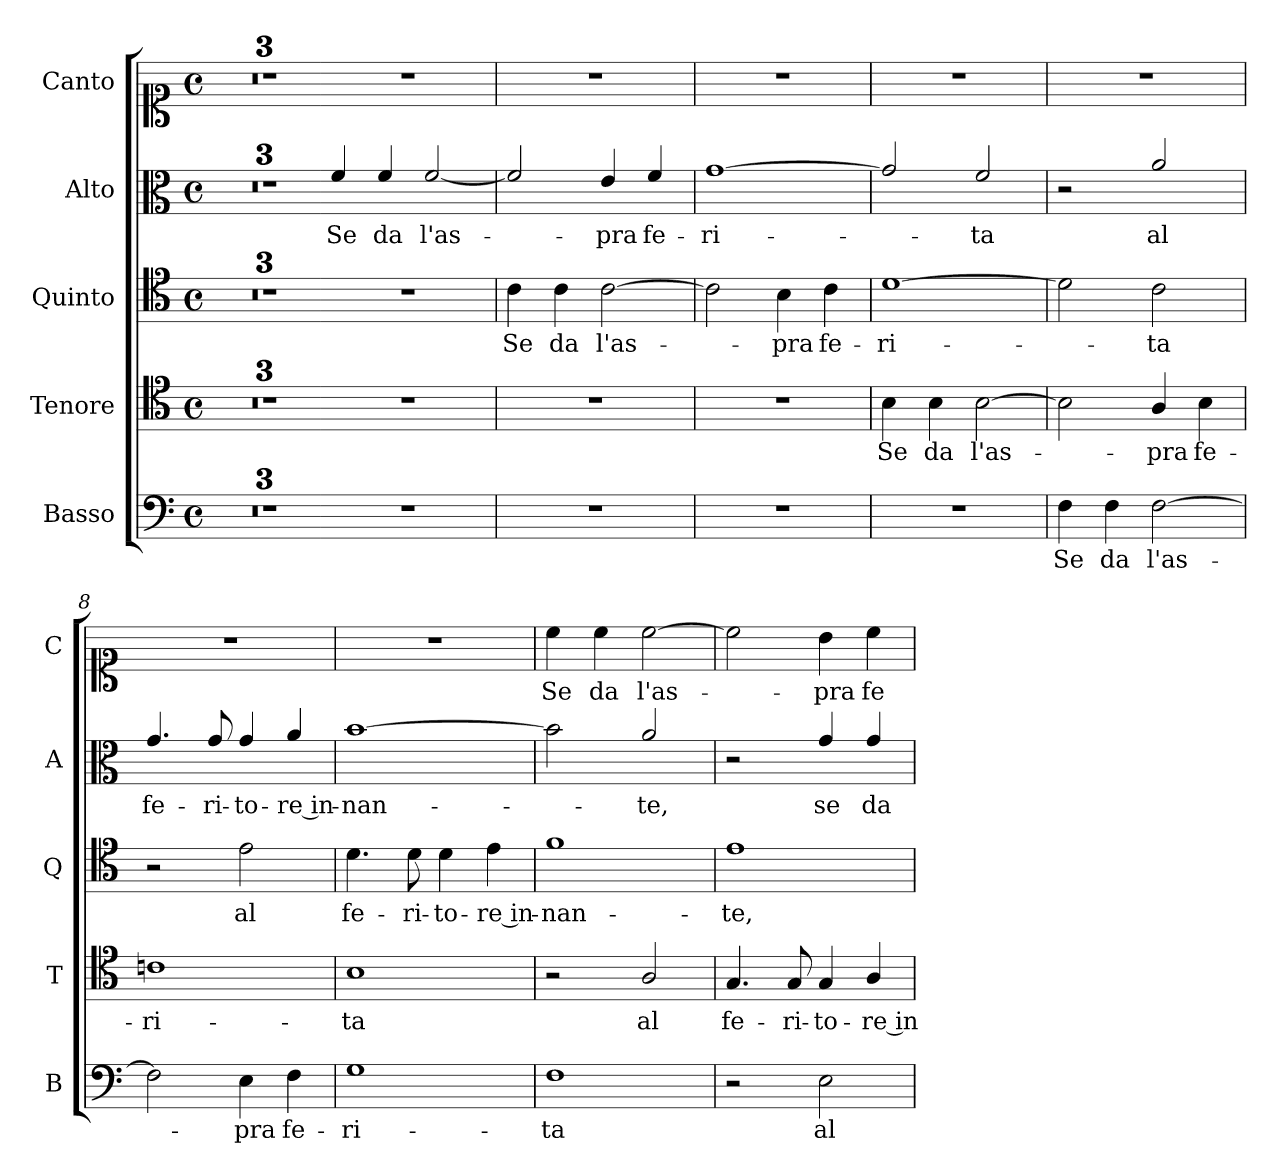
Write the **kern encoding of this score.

**kern	**text	**kern	**text	**kern	**text	**kern	**text	**kern	**text
*part5	*part5	*part4	*part4	*part3	*part3	*part2	*part2	*part1	*part1
*staff5	*staff5	*staff4	*staff4	*staff3	*staff3	*staff2	*staff2	*staff1	*staff1
*I"Basso	*	*I"Tenore	*	*I"Quinto	*	*I"Alto	*	*I"Canto	*
*I'B	*	*I'T	*	*I'Q	*	*I'A	*	*I'C	*
!!LO:LB:g=z
*clefF4	*	*clefC4	*	*clefC4	*	*clefC3	*	*clefC1	*
*k[]	*	*k[]	*	*k[]	*	*k[]	*	*k[]	*
*C:	*	*C:	*	*C:	*	*C:	*	*C:	*
*M4/4	*	*M4/4	*	*M4/4	*	*M4/4	*	*M4/4	*
*met(c)	*	*met(c)	*	*met(c)	*	*met(c)	*	*met(c)	*
=1	=1	=1	=1	=1	=1	=1	=1	=1	=1
1ryy	.	1ryy	.	1ryy	.	1ryy	.	1ryy	.
=2	=2	=2	=2	=2	=2	=2	=2	=2	=2
1r	.	1r	.	1r	.	1r	.	1r	.
=3	=3	=3	=3	=3	=3	=3	=3	=3	=3
*	*	*clefGv2	*	*clefGv2	*	*clefG2	*	*clefG2	*
*k[f#c#]	*	*k[f#c#]	*	*k[f#c#]	*	*k[f#c#]	*	*k[f#c#]	*
*D:	*	*D:	*	*D:	*	*D:	*	*D:	*
1ryy	.	1ryy	.	1ryy	.	1ryy	.	1ryy	.
=3X1-	=3X1-	=3X1-	=3X1-	=3X1-	=3X1-	=3X1-	=3X1-	=3X1-	=3X1-
!	!	!	!	!	!	!	!LO:LY:b	!	!
1r	.	1r	.	1r	.	4f#/	Se	1r	.
!	!	!	!	!	!	!	!LO:LY:b	!	!
.	.	.	.	.	.	4f#/	da	.	.
!	!	!	!	!	!	!	!LO:LY:b	!	!
.	.	.	.	.	.	[2f#/	l'as-	.	.
=4	=4	=4	=4	=4	=4	=4	=4	=4	=4
!	!	!	!	!	!LO:LY:b	!	!	!	!
1r	.	1r	.	4c#\	Se	2f#/]	.	1r	.
!	!	!	!	!	!LO:LY:b	!	!	!	!
.	.	.	.	4c#\	da	.	.	.	.
!	!	!	!	!	!LO:LY:b	!	!LO:LY:b	!	!
.	.	.	.	[2c#\	l'as-	4e/	-pra	.	.
!	!	!	!	!	!	!	!LO:LY:b	!	!
.	.	.	.	.	.	4f#/	fe-	.	.
=5	=5	=5	=5	=5	=5	=5	=5	=5	=5
!	!	!	!	!	!	!	!LO:LY:b	!	!
1r	.	1r	.	2c#\]	.	[1g	-ri-	1r	.
!	!	!	!	!	!LO:LY:b	!	!	!	!
.	.	.	.	4B\	-pra	.	.	.	.
!	!	!	!	!	!LO:LY:b	!	!	!	!
.	.	.	.	4c#\	fe-	.	.	.	.
=6	=6	=6	=6	=6	=6	=6	=6	=6	=6
!	!	!	!LO:LY:b	!	!LO:LY:b	!	!	!	!
1r	.	4B\	Se	[1d	-ri-	2g/]	.	1r	.
!	!	!	!LO:LY:b	!	!	!	!	!	!
.	.	4B\	da	.	.	.	.	.	.
!	!	!	!LO:LY:b	!	!	!	!LO:LY:b	!	!
.	.	[2B\	l'as-	.	.	2f#/	-ta	.	.
=7	=7	=7	=7	=7	=7	=7	=7	=7	=7
!	!LO:LY:b	!	!	!	!	!	!	!	!
4F#\	Se	2B\]	.	2d\]	.	2r	.	1r	.
!	!LO:LY:b	!	!	!	!	!	!	!	!
4F#\	da	.	.	.	.	.	.	.	.
!	!LO:LY:b	!	!LO:LY:b	!	!LO:LY:b	!	!LO:LY:b	!	!
[2F#\	l'as-	4A/	-pra	2c#\	-ta	2a/	al	.	.
!	!	!	!LO:LY:b	!	!	!	!	!	!
.	.	4B\	fe-	.	.	.	.	.	.
!!LO:LB:g=z
=8	=8	=8	=8	=8	=8	=8	=8	=8	=8
!	!	!	!LO:LY:b	!	!	!	!LO:LY:b	!	!
2F#\]	.	1cn	-ri-	2r	.	4.g/	fe-	1r	.
!	!	!	!	!	!	!	!LO:LY:b	!	!
.	.	.	.	.	.	8g/	-ri-	.	.
!	!LO:LY:b	!	!	!	!LO:LY:b	!	!LO:LY:b	!	!
4E\	-pra	.	.	2e\	al	4g/	-to-	.	.
!	!LO:LY:b	!	!	!	!	!	!LO:LY:b	!	!
4F#\	fe-	.	.	.	.	4a/	-re in-	.	.
=9	=9	=9	=9	=9	=9	=9	=9	=9	=9
!	!LO:LY:b	!	!LO:LY:b	!	!LO:LY:b	!	!LO:LY:b	!	!
1G	-ri-	1B	-ta	4.d\	fe-	[1b	-nan-	1r	.
!	!	!	!	!	!LO:LY:b	!	!	!	!
.	.	.	.	8d\	-ri-	.	.	.	.
!	!	!	!	!	!LO:LY:b	!	!	!	!
.	.	.	.	4d\	-to-	.	.	.	.
!	!	!	!	!	!LO:LY:b	!	!	!	!
.	.	.	.	4e\	-re in-	.	.	.	.
=10	=10	=10	=10	=10	=10	=10	=10	=10	=10
!	!LO:LY:b	!	!	!	!LO:LY:b	!	!	!	!LO:LY:b
1F#	-ta	2r	.	1f#	-nan-	2b\]	.	4cc#\	Se
!	!	!	!	!	!	!	!	!	!LO:LY:b
.	.	.	.	.	.	.	.	4cc#\	da
!	!	!	!LO:LY:b	!	!	!	!LO:LY:b	!	!LO:LY:b
.	.	2A/	al	.	.	2a/	-te,	[2cc#\	l'as-
=11	=11	=11	=11	=11	=11	=11	=11	=11	=11
!	!	!	!LO:LY:b	!	!LO:LY:b	!	!	!	!
2r	.	4.G/	fe-	1e	-te,	2r	.	2cc#\]	.
!	!	!	!LO:LY:b	!	!	!	!	!	!
.	.	8G/	-ri-	.	.	.	.	.	.
!	!LO:LY:b	!	!LO:LY:b	!	!	!	!LO:LY:b	!	!LO:LY:b
2E\	al	4G/	-to-	.	.	4g/	se	4b\	-pra
!	!	!	!LO:LY:b	!	!	!	!LO:LY:b	!	!LO:LY:b
.	.	4A/	-re in-	.	.	4g/	da	4cc#\	fe-
=	=	=	=	=	=	=	=	=	=
*-	*-	*-	*-	*-	*-	*-	*-	*-	*-
